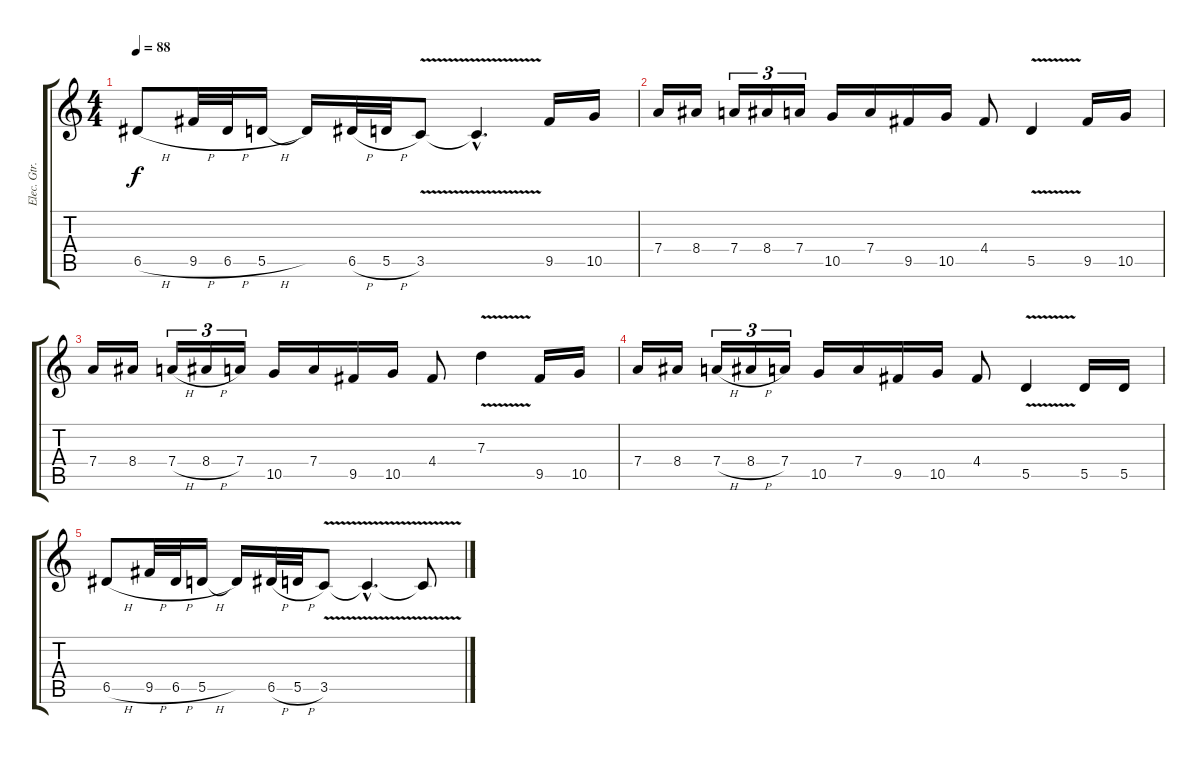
\track ("Elec. Gtr. 3" "Elec. Gtr.") {instrument distortionguitar}
\staff {score tabs}
\tuning (E4 B3 G3 D3 A2 E2) {hide}
\ts (4 4)
\tempo 88
\clef g2
\ks c
6.5{h}.8{dy f} 9.5{h}.32 6.5{h}.32 5.5{h}.16 5.5{t}.16 6.5{h}.32 5.5{h}.32 3.5{v}.8 3.5{hac t}.4{d} 9.5.16 10.5.16 |
7.4.16 8.4.16 7.4.16{tu (3 2)} 8.4.16{tu (3 2)} 7.4.16{tu (3 2)} 10.5.16 7.4.16 9.5.16 10.5.16 4.4.8 5.5{v}.4 9.5.16 10.5.16 |
7.4.16 8.4.16 7.4{h}.16{tu (3 2)} 8.4{h}.16{tu (3 2)} 7.4.16{tu (3 2)} 10.5.16 7.4.16 9.5.16 10.5.16 4.4.8 7.3{v}.4 9.5.16 10.5.16 |
7.4.16 8.4.16 7.4{h}.16{tu (3 2)} 8.4{h}.16{tu (3 2)} 7.4.16{tu (3 2)} 10.5.16 7.4.16 9.5.16 10.5.16 4.4.8 5.5{v}.4 5.5.16 5.5.16 |
6.5{h}.8 9.5{h}.32 6.5{h}.32 5.5{h}.16 5.5{t}.16 6.5{h}.32 5.5{h}.32 3.5{v}.8 3.5{v hac t}.4{d} 3.5{v t}.8
